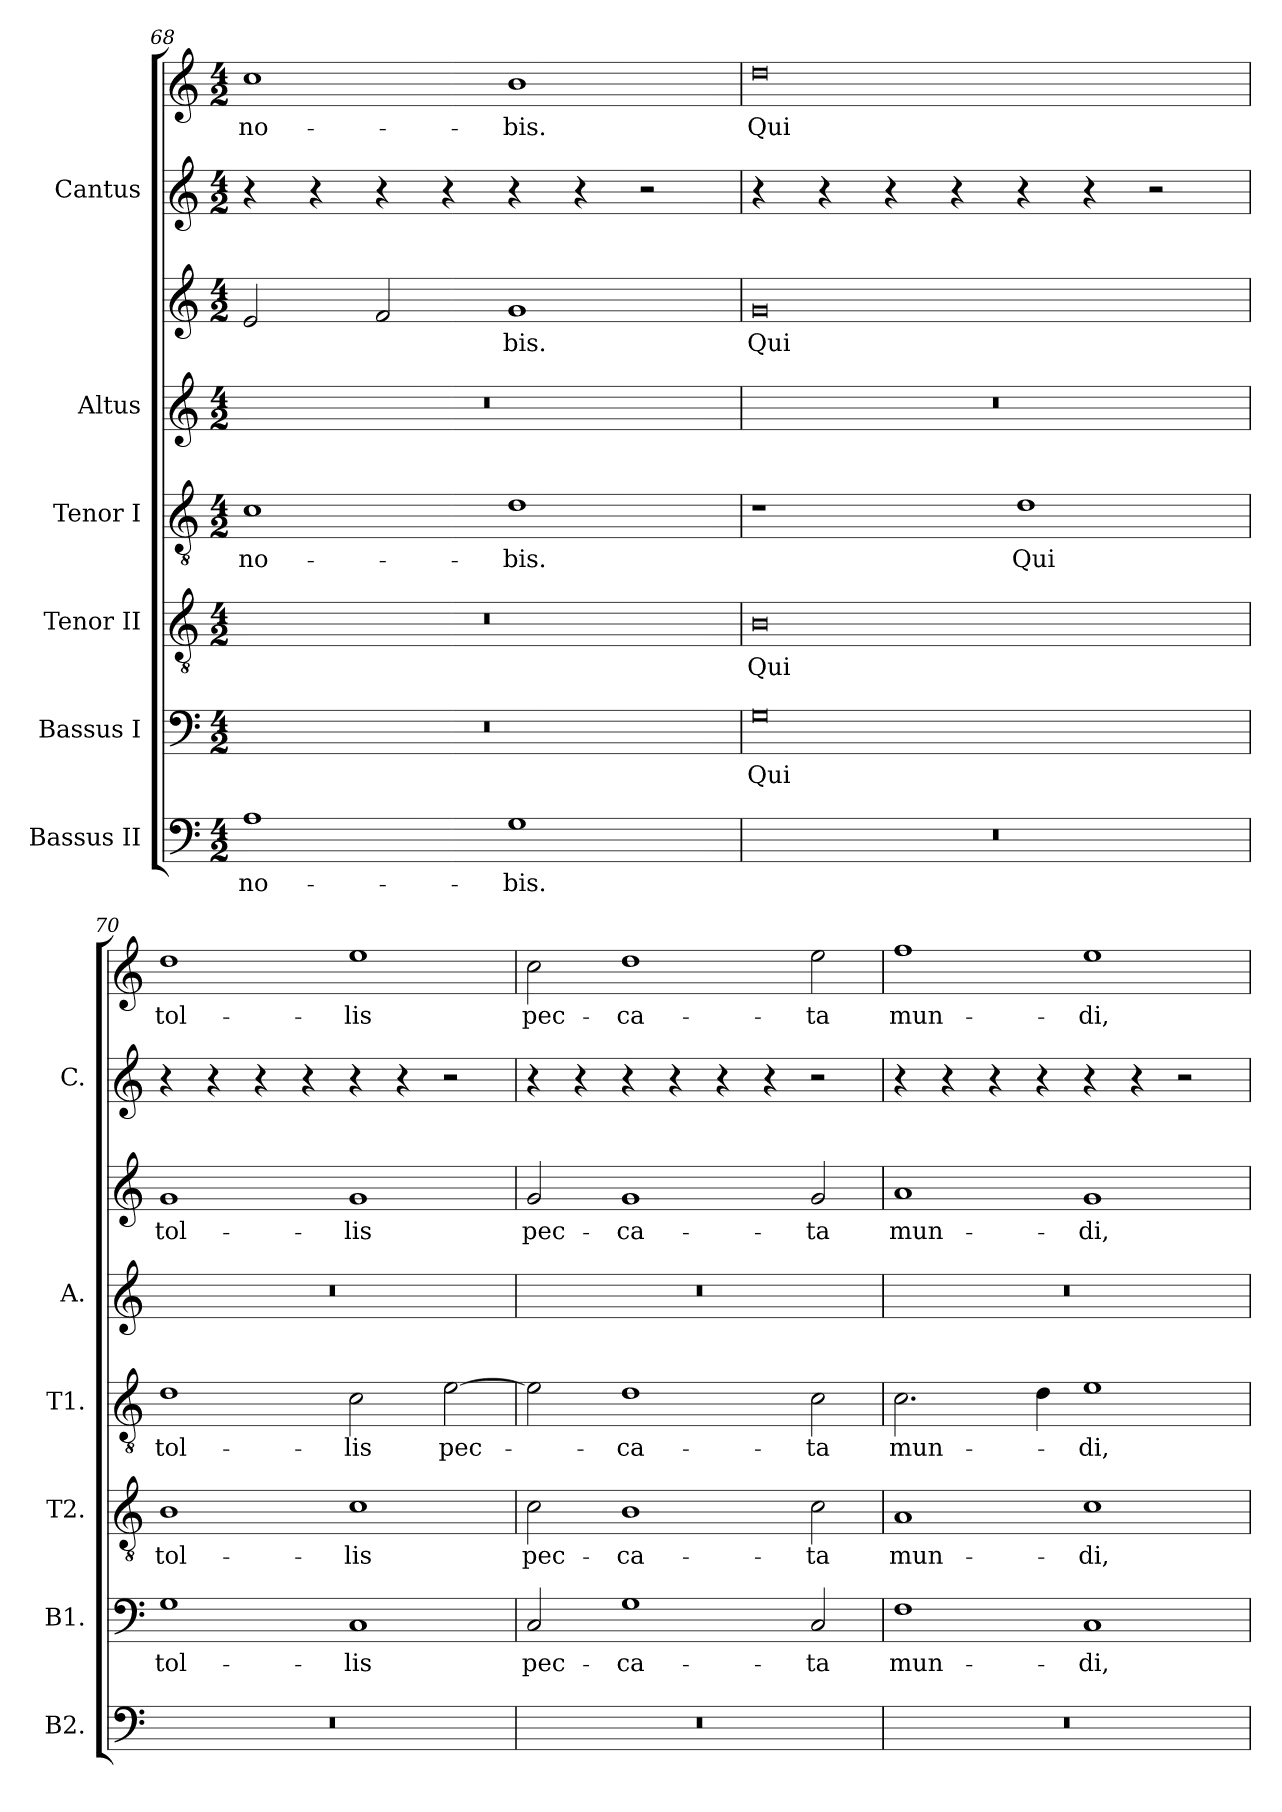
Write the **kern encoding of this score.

**kern	**text	**kern	**text	**kern	**text	**kern	**text	**kern	**kern	**text	**kern	**kern	**text
*part6	*part6	*part5	*part5	*part4	*part4	*part3	*part3	*part2	*part2	*part2	*part1	*part1	*part1
*staff8	*staff8	*staff7	*staff7	*staff6	*staff6	*staff5	*staff5	*staff4	*staff3	*staff3	*staff2	*staff1	*staff1
*I"Bassus II	*	*I"Bassus I	*	*I"Tenor II	*	*I"Tenor I	*	*I"Altus	*	*	*I"Cantus	*	*
*I'B2.	*	*I'B1.	*	*I'T2.	*	*I'T1.	*	*I'A.	*	*	*I'C.	*	*
*clefF4	*	*clefF4	*	*clefGv2	*	*clefGv2	*	*clefG2	*clefG2	*	*clefG2	*clefG2	*
*	*	*	*	*ITrd7c12	*	*ITrd7c12	*	*	*	*	*	*	*
*k[]	*	*k[]	*	*k[]	*	*k[]	*	*k[]	*k[]	*	*k[]	*k[]	*
*C:	*	*C:	*	*C:	*	*C:	*	*C:	*C:	*	*C:	*C:	*
*M4/2	*	*M4/2	*	*M4/2	*	*M4/2	*	*M4/2	*M4/2	*	*M4/2	*M4/2	*
=68	=68	=68	=68	=68	=68	=68	=68	=68	=68	=68	=68	=68	=68
!	!LO:LY:b:color=#000000	!LO:N:vis=1	!	!LO:N:vis=1	!	!	!	!	!	!	!	!	!
!	!	!	!	!	!	!	!LO:LY:b:color=#000000	!LO:N:vis=1	!	!	!	!	!
!	!	!	!	!	!	!	!	!	!	!	!	!	!LO:LY:b:color=#000000
1Ai	no-	0r	.	0r	.	1Ci	no-	0r	2ei/	.	4r	1cci	no-
.	.	.	.	.	.	.	.	.	.	.	4r	.	.
.	.	.	.	.	.	.	.	.	2fi/	.	4r	.	.
.	.	.	.	.	.	.	.	.	.	.	4r	.	.
!	!LO:LY:b:color=#000000	!	!	!	!	!	!	!	!	!	!	!	!
!	!	!	!	!	!	!	!LO:LY:b:color=#000000	!	!	!	!	!	!
!	!	!	!	!	!	!	!	!	!	!LO:LY:b:color=#000000	!	!	!
!	!	!	!	!	!	!	!	!	!	!	!	!	!LO:LY:b:color=#000000
1Gi	-bis.	.	.	.	.	1Di	-bis.	.	1gi	-bis.	4r	1bi	-bis.
.	.	.	.	.	.	.	.	.	.	.	4r	.	.
.	.	.	.	.	.	.	.	.	.	.	2r	.	.
=69	=69	=69	=69	=69	=69	=69	=69	=69	=69	=69	=69	=69	=69
!LO:N:vis=1	!	!	!	!	!	!	!	!	!	!	!	!	!
!	!	!	!LO:LY:b:color=#000000	!	!	!	!	!	!	!	!	!	!
!	!	!	!	!	!LO:LY:b:color=#000000	!	!	!LO:N:vis=1	!	!	!	!	!
!	!	!	!	!	!	!	!	!	!	!LO:LY:b:color=#000000	!	!	!
!	!	!	!	!	!	!	!	!	!	!	!	!	!LO:LY:b:color=#000000
0r	.	0Gi	Qui	0BBi	Qui	1r	.	0r	0gi	Qui	4r	0ddi	Qui
.	.	.	.	.	.	.	.	.	.	.	4r	.	.
.	.	.	.	.	.	.	.	.	.	.	4r	.	.
.	.	.	.	.	.	.	.	.	.	.	4r	.	.
!	!	!	!	!	!	!	!LO:LY:b:color=#000000	!	!	!	!	!	!
.	.	.	.	.	.	1Di	Qui	.	.	.	4r	.	.
.	.	.	.	.	.	.	.	.	.	.	4r	.	.
.	.	.	.	.	.	.	.	.	.	.	2r	.	.
=70	=70	=70	=70	=70	=70	=70	=70	=70	=70	=70	=70	=70	=70
!LO:N:vis=1	!	!	!	!	!	!	!	!	!	!	!	!	!
!	!	!	!LO:LY:b:color=#000000	!	!	!	!	!	!	!	!	!	!
!	!	!	!	!	!LO:LY:b:color=#000000	!	!	!	!	!	!	!	!
!	!	!	!	!	!	!	!LO:LY:b:color=#000000	!LO:N:vis=1	!	!	!	!	!
!	!	!	!	!	!	!	!	!	!	!LO:LY:b:color=#000000	!	!	!
!	!	!	!	!	!	!	!	!	!	!	!	!	!LO:LY:b:color=#000000
0r	.	1Gi	tol-	1BBi	tol-	1Di	tol-	0r	1gi	tol-	4r	1ddi	tol-
.	.	.	.	.	.	.	.	.	.	.	4r	.	.
.	.	.	.	.	.	.	.	.	.	.	4r	.	.
.	.	.	.	.	.	.	.	.	.	.	4r	.	.
!	!	!	!LO:LY:b:color=#000000	!	!	!	!	!	!	!	!	!	!
!	!	!	!	!	!LO:LY:b:color=#000000	!	!	!	!	!	!	!	!
!	!	!	!	!	!	!	!LO:LY:b:color=#000000	!	!	!	!	!	!
!	!	!	!	!	!	!	!	!	!	!LO:LY:b:color=#000000	!	!	!
!	!	!	!	!	!	!	!	!	!	!	!	!	!LO:LY:b:color=#000000
.	.	1Ci	-lis	1Ci	-lis	2Ci\	-lis	.	1gi	-lis	4r	1eei	-lis
.	.	.	.	.	.	.	.	.	.	.	4r	.	.
!	!	!	!	!	!	!	!LO:LY:b:color=#000000	!	!	!	!	!	!
.	.	.	.	.	.	[2Ei\	pec-	.	.	.	2r	.	.
=71	=71	=71	=71	=71	=71	=71	=71	=71	=71	=71	=71	=71	=71
!LO:N:vis=1	!	!	!	!	!	!	!	!	!	!	!	!	!
!	!	!	!LO:LY:b:color=#000000	!	!	!	!	!	!	!	!	!	!
!	!	!	!	!	!LO:LY:b:color=#000000	!	!	!LO:N:vis=1	!	!	!	!	!
!	!	!	!	!	!	!	!	!	!	!LO:LY:b:color=#000000	!	!	!
!	!	!	!	!	!	!	!	!	!	!	!	!	!LO:LY:b:color=#000000
0r	.	2Ci/	pec-	2Ci\	pec-	2Ei\]	.	0r	2gi/	pec-	4r	2cci\	pec-
.	.	.	.	.	.	.	.	.	.	.	4r	.	.
!	!	!	!LO:LY:b:color=#000000	!	!	!	!	!	!	!	!	!	!
!	!	!	!	!	!LO:LY:b:color=#000000	!	!	!	!	!	!	!	!
!	!	!	!	!	!	!	!LO:LY:b:color=#000000	!	!	!	!	!	!
!	!	!	!	!	!	!	!	!	!	!LO:LY:b:color=#000000	!	!	!
!	!	!	!	!	!	!	!	!	!	!	!	!	!LO:LY:b:color=#000000
.	.	1Gi	-ca-	1BBi	-ca-	1Di	-ca-	.	1gi	-ca-	4r	1ddi	-ca-
.	.	.	.	.	.	.	.	.	.	.	4r	.	.
.	.	.	.	.	.	.	.	.	.	.	4r	.	.
.	.	.	.	.	.	.	.	.	.	.	4r	.	.
!	!	!	!LO:LY:b:color=#000000	!	!	!	!	!	!	!	!	!	!
!	!	!	!	!	!LO:LY:b:color=#000000	!	!	!	!	!	!	!	!
!	!	!	!	!	!	!	!LO:LY:b:color=#000000	!	!	!	!	!	!
!	!	!	!	!	!	!	!	!	!	!LO:LY:b:color=#000000	!	!	!
!	!	!	!	!	!	!	!	!	!	!	!	!	!LO:LY:b:color=#000000
.	.	2Ci/	-ta	2Ci\	-ta	2Ci\	-ta	.	2gi/	-ta	2r	2eei\	-ta
=72	=72	=72	=72	=72	=72	=72	=72	=72	=72	=72	=72	=72	=72
!LO:N:vis=1	!	!	!	!	!	!	!	!	!	!	!	!	!
!	!	!	!LO:LY:b:color=#000000	!	!	!	!	!	!	!	!	!	!
!	!	!	!	!	!LO:LY:b:color=#000000	!	!	!	!	!	!	!	!
!	!	!	!	!	!	!	!LO:LY:b:color=#000000	!LO:N:vis=1	!	!	!	!	!
!	!	!	!	!	!	!	!	!	!	!LO:LY:b:color=#000000	!	!	!
!	!	!	!	!	!	!	!	!	!	!	!	!	!LO:LY:b:color=#000000
0r	.	1Fi	mun-	1AAi	mun-	2.Ci\	mun-	0r	1ai	mun-	4r	1ffi	mun-
.	.	.	.	.	.	.	.	.	.	.	4r	.	.
.	.	.	.	.	.	.	.	.	.	.	4r	.	.
.	.	.	.	.	.	4Di\	.	.	.	.	4r	.	.
!	!	!	!LO:LY:b:color=#000000	!	!	!	!	!	!	!	!	!	!
!	!	!	!	!	!LO:LY:b:color=#000000	!	!	!	!	!	!	!	!
!	!	!	!	!	!	!	!LO:LY:b:color=#000000	!	!	!	!	!	!
!	!	!	!	!	!	!	!	!	!	!LO:LY:b:color=#000000	!	!	!
!	!	!	!	!	!	!	!	!	!	!	!	!	!LO:LY:b:color=#000000
.	.	1Ci	-di,	1Ci	-di,	1Ei	-di,	.	1gi	-di,	4r	1eei	-di,
.	.	.	.	.	.	.	.	.	.	.	4r	.	.
.	.	.	.	.	.	.	.	.	.	.	2r	.	.
=	=	=	=	=	=	=	=	=	=	=	=	=	=
*-	*-	*-	*-	*-	*-	*-	*-	*-	*-	*-	*-	*-	*-
